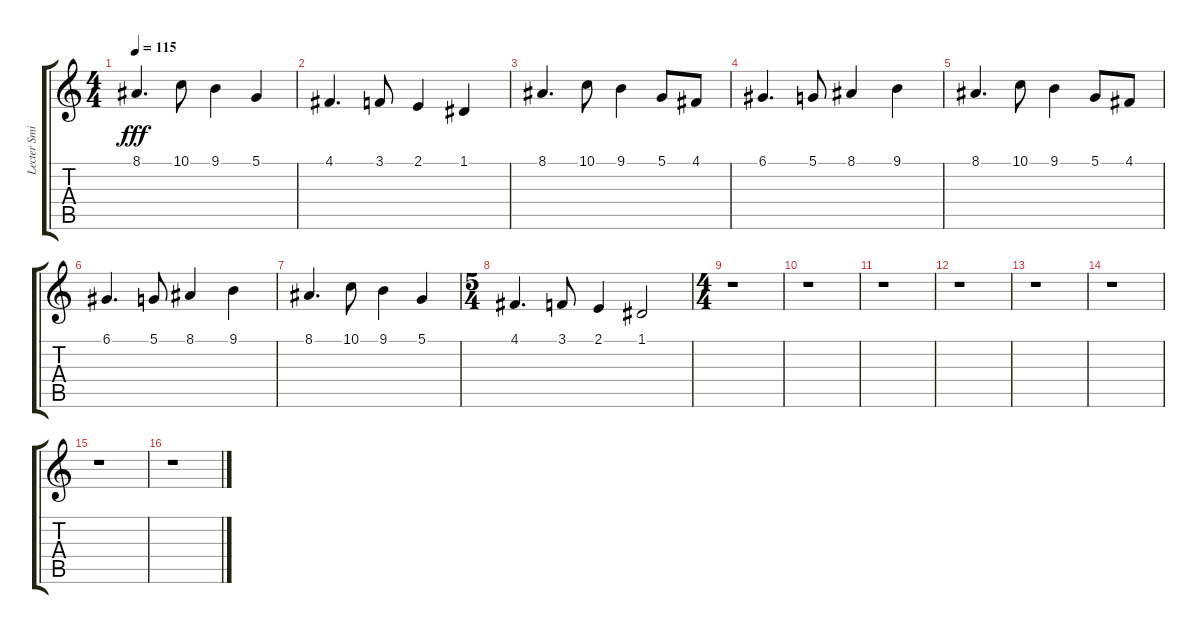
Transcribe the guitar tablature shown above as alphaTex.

\track ("Lecter Smith" "Lecter Smi") {instrument stringensemble1}
\staff {score tabs}
\tuning (D4 A3 F3 C3 G2 D2) {hide}
\ts (4 4)
\tempo 115
\clef g2
\ks c
8.1.4{d dy fff} 10.1.8 9.1.4 5.1.4 |
4.1.4{d} 3.1.8 2.1.4 1.1.4 |
8.1.4{d} 10.1.8 9.1.4 5.1.8 4.1.8 |
6.1.4{d} 5.1.8 8.1.4 9.1.4 |
8.1.4{d volume 9 instrument pad4choir} 10.1.8 9.1.4 5.1.8 4.1.8 |
6.1.4{d} 5.1.8 8.1.4 9.1.4 |
8.1.4{d} 10.1.8 9.1.4 5.1.4 |
\ts (5 4)
4.1.4{d} 3.1.8 2.1.4 1.1.2 |
\ts (4 4)
r.1 |
r.1 |
r.1 |
r.1 |
r.1 |
r.1 |
r.1 |
r.1
